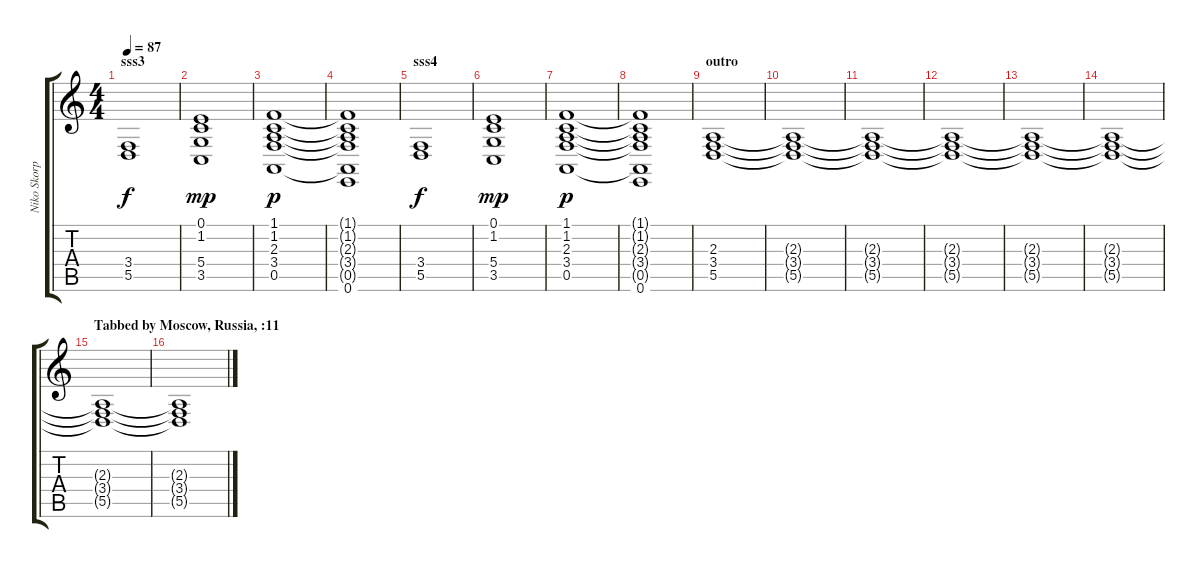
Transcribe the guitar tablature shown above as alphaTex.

\track ("Niko Skorpio Sirkiä" "Niko Skorp") {instrument frenchhorn}
\staff {score tabs}
\tuning (E4 B3 G3 D3 A2 E2) {hide}
\ts (4 4)
\section ("" "sss3")
\tempo 87
\clef g2
\ks c
(3.4 5.5).1{dy f} |
(0.1 1.2 5.4 3.5).1{dy mp} |
(1.1 1.2 2.3 3.4 0.5).1{dy p} |
(1.1{t} 1.2{t} 2.3{t} 3.4{t} 0.5{t} 0.6).1 |
\section ("" "sss4")
(3.4 5.5).1{dy f} |
(0.1 1.2 5.4 3.5).1{dy mp} |
(1.1 1.2 2.3 3.4 0.5).1{dy p} |
(1.1{t} 1.2{t} 2.3{t} 3.4{t} 0.5{t} 0.6).1 |
\section ("" "outro")
(2.3 3.4 5.5).1 |
(2.3{t} 3.4{t} 5.5{t}).1 |
(2.3{t} 3.4{t} 5.5{t}).1 |
(2.3{t} 3.4{t} 5.5{t}).1 |
(2.3{t} 3.4{t} 5.5{t}).1 |
(2.3{t} 3.4{t} 5.5{t}).1 |
\section ("" "Tabbed by Moscow, Russia, :11")
(2.3{t} 3.4{t} 5.5{t}).1 |
(2.3{t} 3.4{t} 5.5{t}).1
